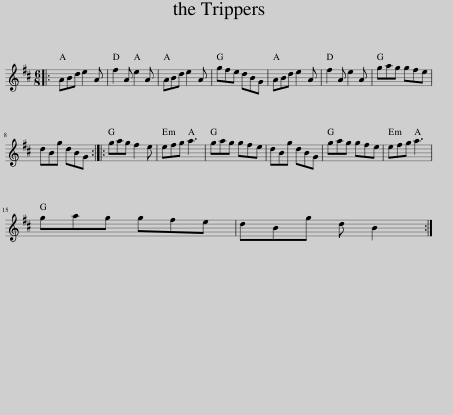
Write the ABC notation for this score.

X:1
L:1/8
M:6/8
I:linebreak $
K:D
V:1 treble
V:1
|: ABd e2 A | f2 A e2 A | ABd e2 A | gfe dBG | ABd e2 A | %5
 f2 A e2 A | gag gfe |$ dBg dBG :: gag f2 e | efg a3 | %10
 gag gfe | dBg dBG | gag gfe | efg a3 |$ gag gfe | %15
 dBg d B2 :| %16
